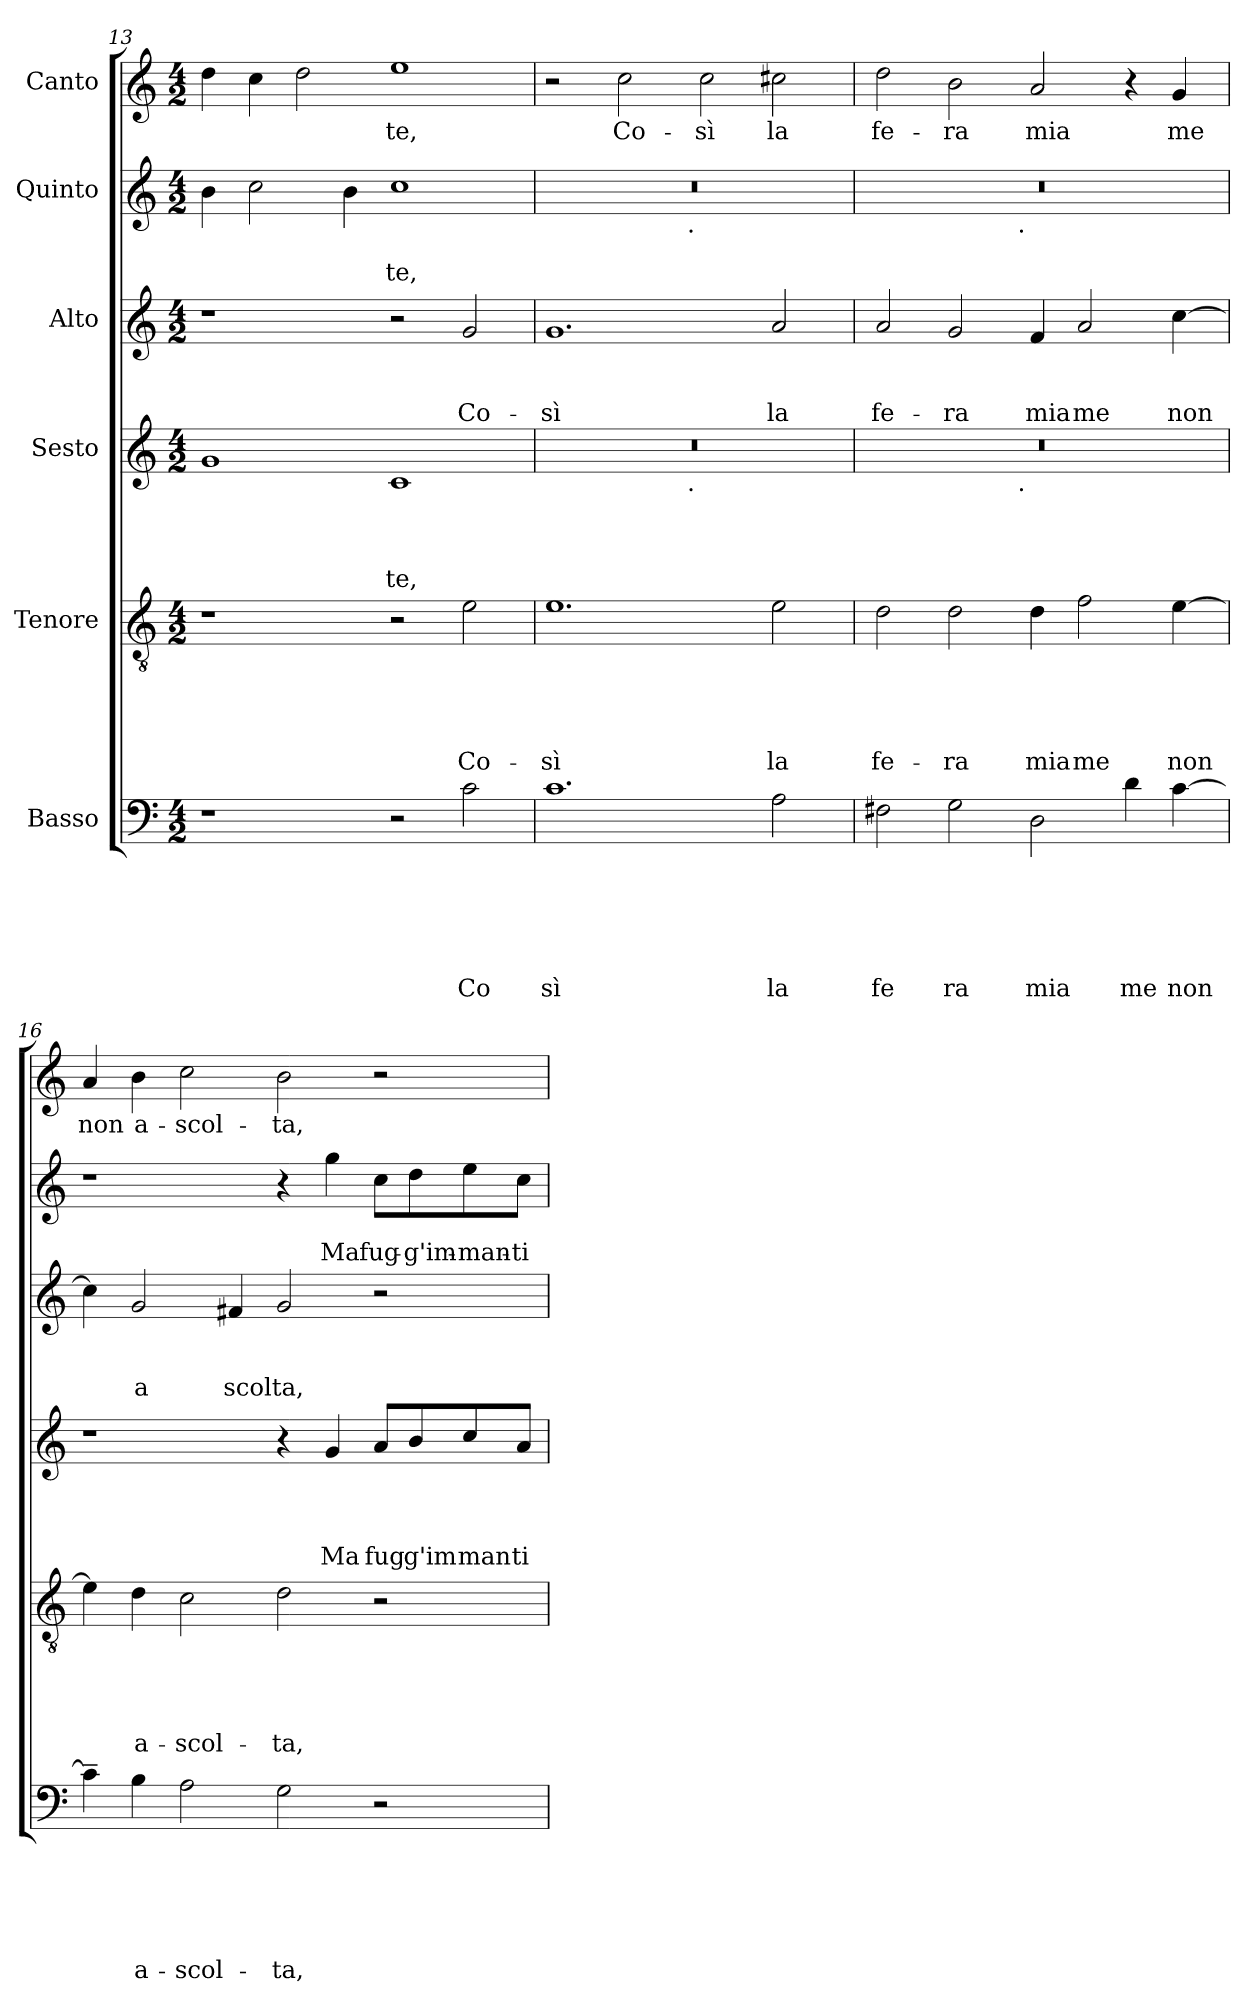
**kern	**text	**text	**text	**text	**text	**text	**kern	**text	**text	**text	**text	**text	**kern	**text	**text	**text	**text	**kern	**text	**text	**text	**kern	**text	**text	**kern	**text
*part6	*part6	*part6	*part6	*part6	*part6	*part6	*part5	*part5	*part5	*part5	*part5	*part5	*part4	*part4	*part4	*part4	*part4	*part3	*part3	*part3	*part3	*part2	*part2	*part2	*part1	*part1
*staff6	*staff6	*staff6	*staff6	*staff6	*staff6	*staff6	*staff5	*staff5	*staff5	*staff5	*staff5	*staff5	*staff4	*staff4	*staff4	*staff4	*staff4	*staff3	*staff3	*staff3	*staff3	*staff2	*staff2	*staff2	*staff1	*staff1
*I"Basso	*	*	*	*	*	*	*I"Tenore	*	*	*	*	*	*I"Sesto	*	*	*	*	*I"Alto	*	*	*	*I"Quinto	*	*	*I"Canto	*
*clefF4	*	*	*	*	*	*	*clefGv2	*	*	*	*	*	*clefG2	*	*	*	*	*clefG2	*	*	*	*clefG2	*	*	*clefG2	*
*k[]	*	*	*	*	*	*	*k[]	*	*	*	*	*	*k[]	*	*	*	*	*k[]	*	*	*	*k[]	*	*	*k[]	*
*C:	*	*	*	*	*	*	*C:	*	*	*	*	*	*C:	*	*	*	*	*C:	*	*	*	*C:	*	*	*C:	*
*M4/2	*	*	*	*	*	*	*M4/2	*	*	*	*	*	*M4/2	*	*	*	*	*M4/2	*	*	*	*M4/2	*	*	*M4/2	*
=13	=13	=13	=13	=13	=13	=13	=13	=13	=13	=13	=13	=13	=13	=13	=13	=13	=13	=13	=13	=13	=13	=13	=13	=13	=13	=13
1r	.	.	.	.	.	.	1r	.	.	.	.	.	1g	.	.	.	.	1r	.	.	.	4b\	.	.	4dd\	.
.	.	.	.	.	.	.	.	.	.	.	.	.	.	.	.	.	.	.	.	.	.	2cc\	.	.	4cc\	.
.	.	.	.	.	.	.	.	.	.	.	.	.	.	.	.	.	.	.	.	.	.	.	.	.	2dd\	.
.	.	.	.	.	.	.	.	.	.	.	.	.	.	.	.	.	.	.	.	.	.	4b\	.	.	.	.
!	!	!	!	!	!	!	!	!	!	!	!	!	!	!	!	!	!LO:LY:b	!	!	!	!	!	!	!LO:LY:b	!	!LO:LY:b
2r	.	.	.	.	.	.	2r	.	.	.	.	.	1c	.	.	.	te,	2r	.	.	.	1cc	.	te,	1ee	-te,
!	!	!	!	!	!	!LO:LY:b	!	!	!	!	!	!LO:LY:b	!	!	!	!	!	!	!	!	!LO:LY:b	!	!	!	!	!
2c\	.	.	.	.	.	Co	2e\	.	.	.	.	Co-	.	.	.	.	.	2g/	.	.	Co-	.	.	.	.	.
=14	=14	=14	=14	=14	=14	=14	=14	=14	=14	=14	=14	=14	=14	=14	=14	=14	=14	=14	=14	=14	=14	=14	=14	=14	=14	=14
!	!	!	!	!	!	!LO:LY:b	!	!	!	!	!	!LO:LY:b	!	!	!	!	!	!	!	!	!LO:LY:b	!	!	!	!	!
*	*	*	*	*	*	*	*	*	*	*	*	*	*^	*	*	*	*	*	*	*	*	*^	*	*	*	*
1.c	.	.	.	.	.	sì	1.e	.	.	.	.	-sì	0r	2ryy	.	.	.	.	1.g	.	.	-sì	0r	2ryy	.	.	2r	.
!	!	!	!	!	!	!	!	!	!	!	!	!	!	!	!	!	!	!	!	!	!	!	!	!	!	!	!	!LO:LY:b
.	.	.	.	.	.	.	.	.	.	.	.	.	.	4...ryy	.	.	.	.	.	.	.	.	.	4...ryy	.	.	2cc\	Co-
!	!	!	!	!	!	!	!	!	!	!	!	!	!	!	!	!	!	!	!	!	!	!	!	!LO:TX:b:t=.	!	!	!	!
!	!	!	!	!	!	!	!	!	!	!	!	!	!	!LO:TX:b:t=.	!	!	!	!	!	!	!	!	!	!	!	!	!	!
.	.	.	.	.	.	.	.	.	.	.	.	.	.	1ryy	.	.	.	.	.	.	.	.	.	1ryy	.	.	.	.
!	!	!	!	!	!	!	!	!	!	!	!	!	!	!	!	!	!	!	!	!	!	!	!	!	!	!	!	!LO:LY:b
.	.	.	.	.	.	.	.	.	.	.	.	.	.	.	.	.	.	.	.	.	.	.	.	.	.	.	2cc\	-sì
!	!	!	!	!	!	!LO:LY:b	!	!	!	!	!	!LO:LY:b	!	!	!	!	!	!	!	!	!	!LO:LY:b	!	!	!	!	!	!LO:LY:b
2A\	.	.	.	.	.	la	2e\	.	.	.	.	la	.	.	.	.	.	.	2a/	.	.	la	.	.	.	.	2cc#X\	la
.	.	.	.	.	.	.	.	.	.	.	.	.	.	32ryy	.	.	.	.	.	.	.	.	.	32ryy	.	.	.	.
=15	=15	=15	=15	=15	=15	=15	=15	=15	=15	=15	=15	=15	=15	=15	=15	=15	=15	=15	=15	=15	=15	=15	=15	=15	=15	=15	=15	=15
!	!	!	!	!	!	!LO:LY:b	!	!	!	!	!	!LO:LY:b	!	!	!	!	!	!	!	!	!	!LO:LY:b	!	!	!	!	!	!LO:LY:b
2F#X\	.	.	.	.	.	fe	2d\	.	.	.	.	fe-	0r	2ryy	.	.	.	.	2a/	.	.	fe-	0r	2ryy	.	.	2dd\	fe-
!	!	!	!	!	!	!LO:LY:b	!	!	!	!	!	!LO:LY:b	!	!	!	!	!	!	!	!	!	!LO:LY:b	!	!	!	!	!	!LO:LY:b
2G\	.	.	.	.	.	ra	2d\	.	.	.	.	-ra	.	4...ryy	.	.	.	.	2g/	.	.	-ra	.	4...ryy	.	.	2b\	-ra
!	!	!	!	!	!	!	!	!	!	!	!	!	!	!	!	!	!	!	!	!	!	!	!	!LO:TX:b:t=.	!	!	!	!
!	!	!	!	!	!	!	!	!	!	!	!	!	!	!LO:TX:b:t=.	!	!	!	!	!	!	!	!	!	!	!	!	!	!
.	.	.	.	.	.	.	.	.	.	.	.	.	.	1ryy	.	.	.	.	.	.	.	.	.	1ryy	.	.	.	.
!	!	!	!	!	!	!LO:LY:b	!	!	!	!	!	!LO:LY:b	!	!	!	!	!	!	!	!	!	!LO:LY:b	!	!	!	!	!	!LO:LY:b
2D\	.	.	.	.	.	mia	4d\	.	.	.	.	mia	.	.	.	.	.	.	4f/	.	.	mia	.	.	.	.	2a/	mia
!	!	!	!	!	!	!	!	!	!	!	!	!LO:LY:b	!	!	!	!	!	!	!	!	!	!LO:LY:b	!	!	!	!	!	!
.	.	.	.	.	.	.	2f\	.	.	.	.	me	.	.	.	.	.	.	2a/	.	.	me	.	.	.	.	.	.
!	!	!	!	!	!	!LO:LY:b	!	!	!	!	!	!	!	!	!	!	!	!	!	!	!	!	!	!	!	!	!	!
4d\	.	.	.	.	.	me	.	.	.	.	.	.	.	.	.	.	.	.	.	.	.	.	.	.	.	.	4r	.
!	!	!	!	!	!	!LO:LY:b	!	!	!	!	!	!LO:LY:b	!	!	!	!	!	!	!	!	!	!LO:LY:b	!	!	!	!	!	!LO:LY:b
[>4c\	.	.	.	.	.	non	[>4e\	.	.	.	.	non	.	.	.	.	.	.	[>4cc\	.	.	non	.	.	.	.	4g/	me
.	.	.	.	.	.	.	.	.	.	.	.	.	.	32ryy	.	.	.	.	.	.	.	.	.	32ryy	.	.	.	.
!!LO:LB:g=z
=16	=16	=16	=16	=16	=16	=16	=16	=16	=16	=16	=16	=16	=16	=16	=16	=16	=16	=16	=16	=16	=16	=16	=16	=16	=16	=16	=16	=16
!	!	!	!	!	!	!	!	!	!	!	!	!	!	!	!	!	!	!	!	!	!	!	!	!	!	!	!	!LO:LY:b
*	*	*	*	*	*	*	*	*	*	*	*	*	*v	*v	*	*	*	*	*	*	*	*	*v	*v	*	*	*	*
4c~>\]	.	.	.	.	.	.	4e\]	.	.	.	.	.	1r	.	.	.	.	4cc\]	.	.	.	1r	.	.	4a/	non
!	!	!	!	!	!	!LO:LY:b	!	!	!	!	!	!LO:LY:b	!	!	!	!	!	!	!	!	!LO:LY:b	!	!	!	!	!LO:LY:b
4B\	.	.	.	.	.	a-	4d\	.	.	.	.	a-	.	.	.	.	.	2g/	.	.	a	.	.	.	4b\	a-
!	!	!	!	!	!	!LO:LY:b	!	!	!	!	!	!LO:LY:b	!	!	!	!	!	!	!	!	!	!	!	!	!	!LO:LY:b
2A\	.	.	.	.	.	-scol-	2c\	.	.	.	.	-scol-	.	.	.	.	.	.	.	.	.	.	.	.	2cc\	-scol-
!	!	!	!	!	!	!	!	!	!	!	!	!	!	!	!	!	!	!	!	!	!LO:LY:b	!	!	!	!	!
.	.	.	.	.	.	.	.	.	.	.	.	.	.	.	.	.	.	4f#X/	.	.	scol	.	.	.	.	.
!	!	!	!	!	!	!LO:LY:b	!	!	!	!	!	!LO:LY:b	!	!	!	!	!	!	!	!	!LO:LY:b	!	!	!	!	!LO:LY:b
2G\	.	.	.	.	.	-ta,	2d\	.	.	.	.	-ta,	4r	.	.	.	.	2g/	.	.	ta,	4r	.	.	2b\	-ta,
!	!	!	!	!	!	!	!	!	!	!	!	!	!	!	!	!	!LO:LY:b	!	!	!	!	!	!	!LO:LY:b	!	!
.	.	.	.	.	.	.	.	.	.	.	.	.	4g/	.	.	.	Ma	.	.	.	.	4gg\	.	Ma	.	.
!	!	!	!	!	!	!	!	!	!	!	!	!	!	!	!	!	!LO:LY:b	!	!	!	!	!	!	!LO:LY:b	!	!
2r	.	.	.	.	.	.	2r	.	.	.	.	.	8a/L	.	.	.	fug	2r	.	.	.	8cc\L	.	fug-	2r	.
!	!	!	!	!	!	!	!	!	!	!	!	!	!	!	!	!	!LO:LY:b	!	!	!	!	!	!	!LO:LY:b	!	!
.	.	.	.	.	.	.	.	.	.	.	.	.	8b/	.	.	.	g'im	.	.	.	.	8dd\	.	-g'im-	.	.
!	!	!	!	!	!	!	!	!	!	!	!	!	!	!	!	!	!LO:LY:b	!	!	!	!	!	!	!LO:LY:b	!	!
.	.	.	.	.	.	.	.	.	.	.	.	.	8cc/	.	.	.	man	.	.	.	.	8ee\	.	-man-	.	.
!	!	!	!	!	!	!	!	!	!	!	!	!	!	!	!	!	!LO:LY:b	!	!	!	!	!	!	!LO:LY:b	!	!
.	.	.	.	.	.	.	.	.	.	.	.	.	8a/J	.	.	.	ti	.	.	.	.	8cc\J	.	-ti-	.	.
=	=	=	=	=	=	=	=	=	=	=	=	=	=	=	=	=	=	=	=	=	=	=	=	=	=	=
*-	*-	*-	*-	*-	*-	*-	*-	*-	*-	*-	*-	*-	*-	*-	*-	*-	*-	*-	*-	*-	*-	*-	*-	*-	*-	*-
